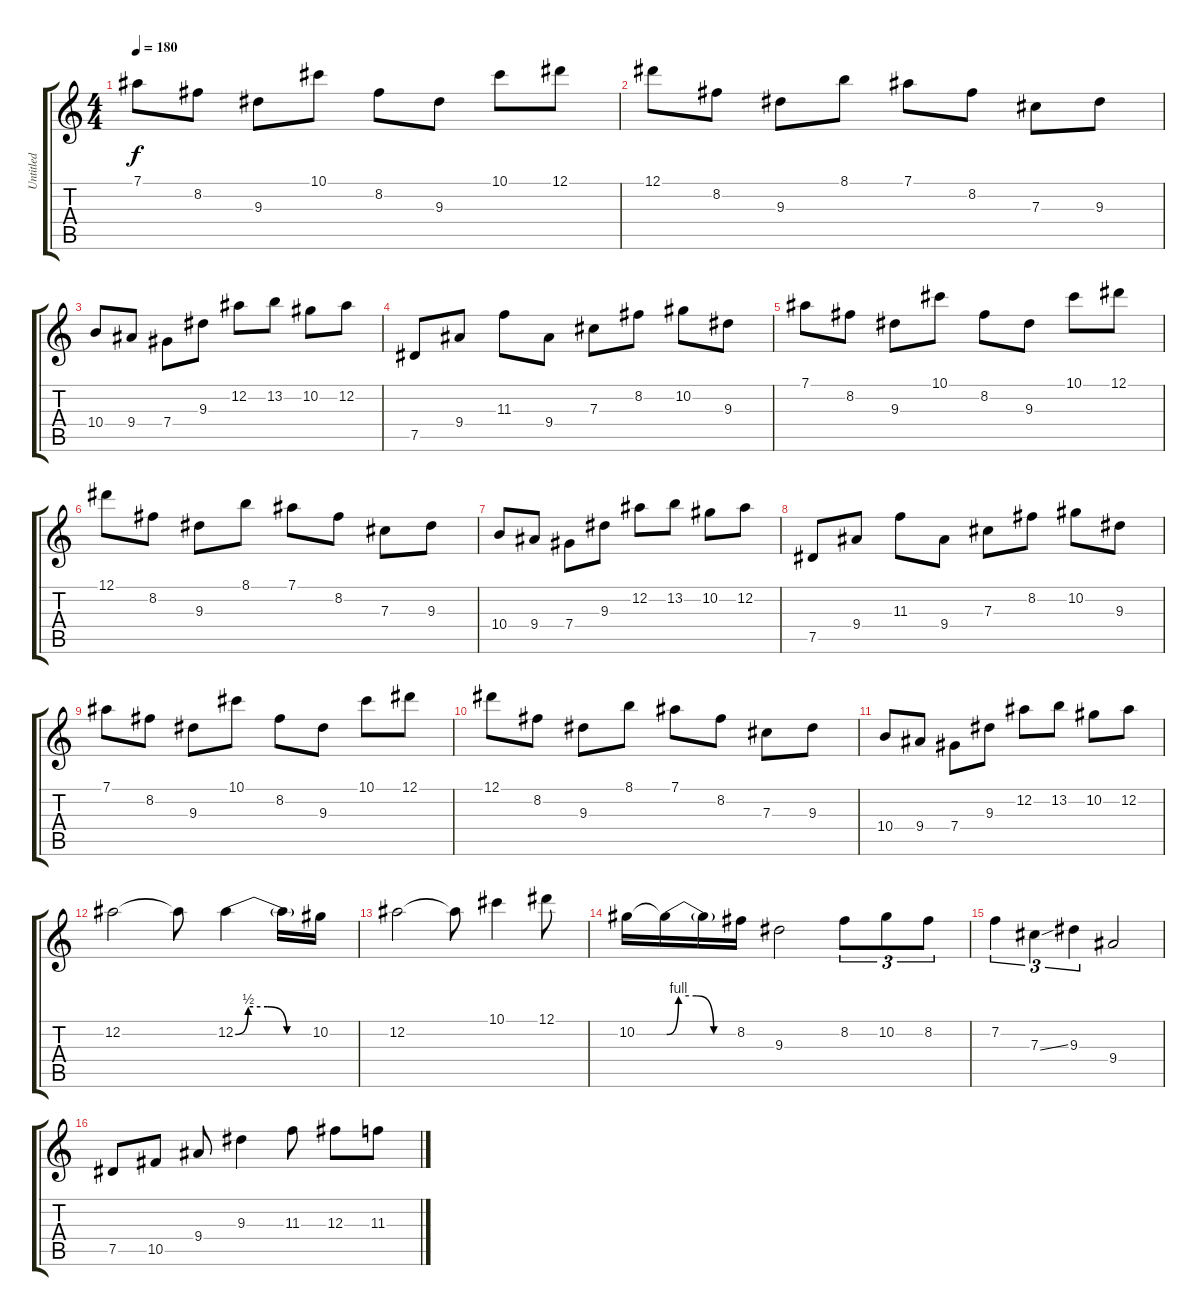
\track ("Untitled" "Untitled") {instrument overdrivenguitar}
\staff {score tabs}
\tuning (Eb4 Bb3 Gb3 Db3 Ab2 Eb2) {hide}
\ts (4 4)
\tempo 180
\clef g2
\ks c
7.1.8{dy f} 8.2.8 9.3.8 10.1.8 8.2.8 9.3.8 10.1.8 12.1.8 |
12.1.8 8.2.8 9.3.8 8.1.8 7.1.8 8.2.8 7.3.8 9.3.8 |
10.4.8 9.4.8 7.4.8 9.3.8 12.2.8 13.2.8 10.2.8 12.2.8 |
7.5.8 9.4.8 11.3.8 9.4.8 7.3.8 8.2.8 10.2.8 9.3.8 |
7.1.8 8.2.8 9.3.8 10.1.8 8.2.8 9.3.8 10.1.8 12.1.8 |
12.1.8 8.2.8 9.3.8 8.1.8 7.1.8 8.2.8 7.3.8 9.3.8 |
10.4.8 9.4.8 7.4.8 9.3.8 12.2.8 13.2.8 10.2.8 12.2.8 |
7.5.8 9.4.8 11.3.8 9.4.8 7.3.8 8.2.8 10.2.8 9.3.8 |
7.1.8 8.2.8 9.3.8 10.1.8 8.2.8 9.3.8 10.1.8 12.1.8 |
12.1.8 8.2.8 9.3.8 8.1.8 7.1.8 8.2.8 7.3.8 9.3.8 |
10.4.8 9.4.8 7.4.8 9.3.8 12.2.8 13.2.8 10.2.8 12.2.8 |
12.2.2{volume 16} 12.2{t}.8 12.2{be (custom 0 0 10 2 25 2 40 0 60 0)}.4 12.2{t}.16 10.2.16 |
12.2.2 12.2{t}.8 10.1.4 12.1.8 |
10.2.16 10.2{be (custom 0 0 10 4 25 4 40 0 60 0) t}.16 10.2{t}.16 8.2.16 9.3.2 8.2.8{tu (3 2)} 10.2.8{tu (3 2)} 8.2.8{tu (3 2)} |
7.2.4{tu (3 2)} 7.3{ss}.4{tu (3 2)} 9.3.4{tu (3 2)} 9.4.2 |
7.5.8 10.5.8 9.4.8 9.3.4 11.3.8 12.3.8 11.3.8
